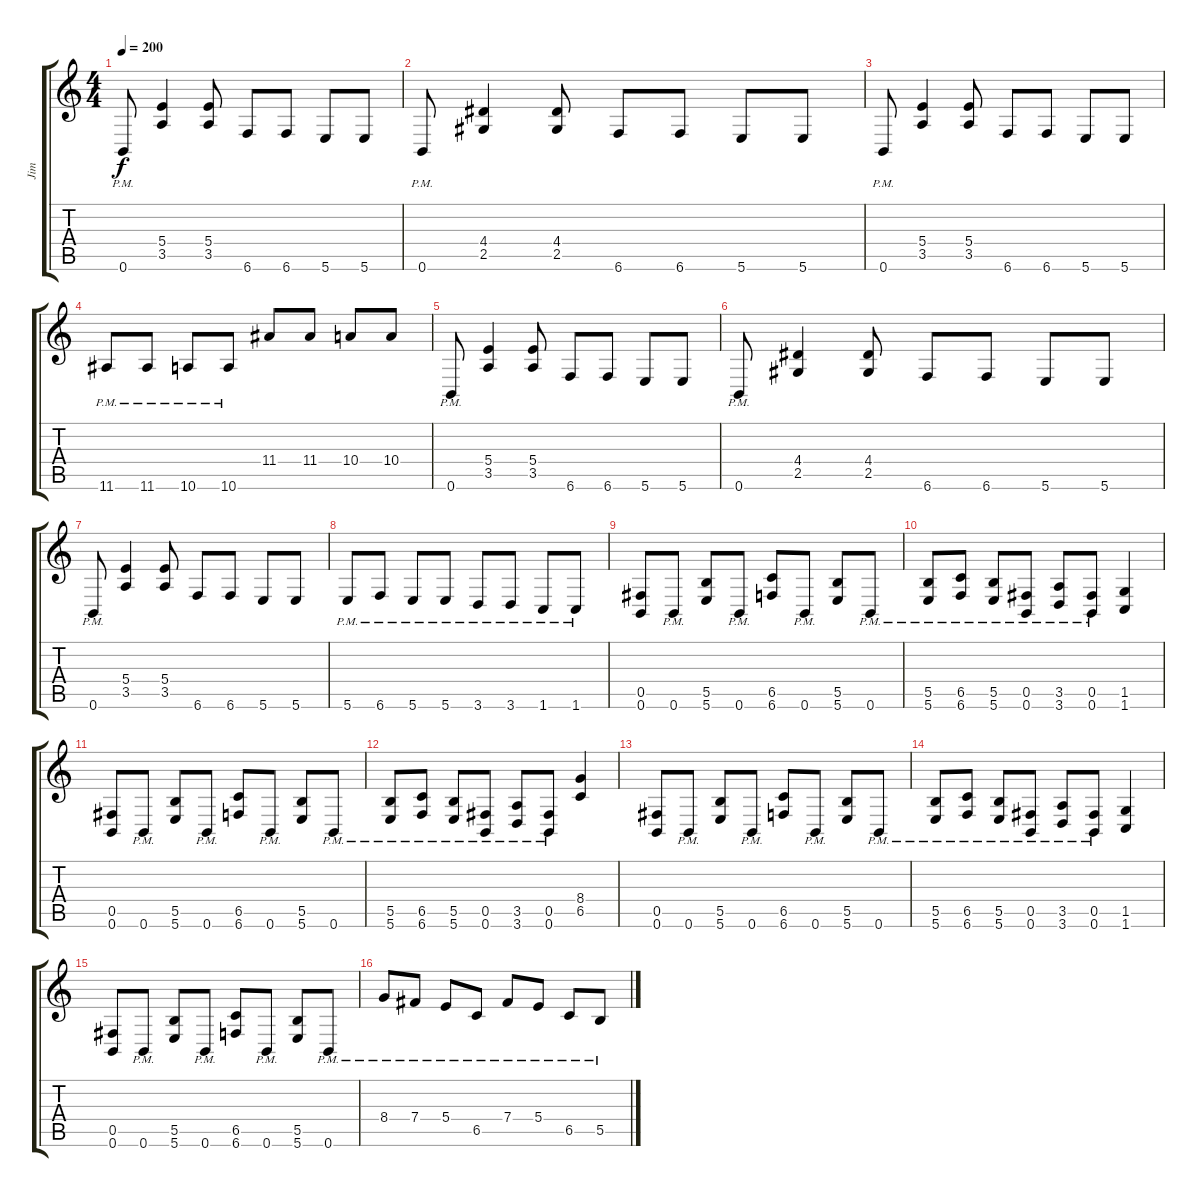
\track ("Jim" "Jim") {instrument distortionguitar}
\staff {score tabs}
\tuning (Db4 Ab3 E3 B2 Gb2 B1) {hide}
\ts (4 4)
\tempo 200
\clef g2
\ks c
0.6{pm}.8{dy f} (5.4 3.5).4 (5.4 3.5).8 6.6.8 6.6.8 5.6.8 5.6.8 |
0.6{pm}.8 (4.4 2.5).4 (4.4 2.5).8 6.6.8 6.6.8 5.6.8 5.6.8 |
0.6{pm}.8 (5.4 3.5).4 (5.4 3.5).8 6.6.8 6.6.8 5.6.8 5.6.8 |
11.6{pm}.8 11.6{pm}.8 10.6{pm}.8 10.6{pm}.8 11.4.8 11.4.8 10.4.8 10.4.8 |
0.6{pm}.8 (5.4 3.5).4 (5.4 3.5).8 6.6.8 6.6.8 5.6.8 5.6.8 |
0.6{pm}.8 (4.4 2.5).4 (4.4 2.5).8 6.6.8 6.6.8 5.6.8 5.6.8 |
0.6{pm}.8 (5.4 3.5).4 (5.4 3.5).8 6.6.8 6.6.8 5.6.8 5.6.8 |
5.6{pm}.8 6.6{pm}.8 5.6{pm}.8 5.6{pm}.8 3.6{pm}.8 3.6{pm}.8 1.6{pm}.8 1.6{pm}.8 |
(0.5 0.6).8 0.6{pm}.8 (5.5 5.6).8 0.6{pm}.8 (6.5 6.6).8 0.6{pm}.8 (5.5 5.6).8 0.6{pm}.8 |
(5.5{pm} 5.6{pm}).8 (6.5{pm} 6.6{pm}).8 (5.5{pm} 5.6{pm}).8 (0.5{pm} 0.6{pm}).8 (3.5{pm} 3.6{pm}).8 (0.5{pm} 0.6{pm}).8 (1.5 1.6).4 |
(0.5 0.6).8 0.6{pm}.8 (5.5 5.6).8 0.6{pm}.8 (6.5 6.6).8 0.6{pm}.8 (5.5 5.6).8 0.6{pm}.8 |
(5.5{pm} 5.6{pm}).8 (6.5{pm} 6.6{pm}).8 (5.5{pm} 5.6{pm}).8 (0.5{pm} 0.6{pm}).8 (3.5{pm} 3.6{pm}).8 (0.5{pm} 0.6{pm}).8 (8.4 6.5).4 |
(0.5 0.6).8 0.6{pm}.8 (5.5 5.6).8 0.6{pm}.8 (6.5 6.6).8 0.6{pm}.8 (5.5 5.6).8 0.6{pm}.8 |
(5.5{pm} 5.6{pm}).8 (6.5{pm} 6.6{pm}).8 (5.5{pm} 5.6{pm}).8 (0.5{pm} 0.6{pm}).8 (3.5{pm} 3.6{pm}).8 (0.5{pm} 0.6{pm}).8 (1.5 1.6).4 |
(0.5 0.6).8 0.6{pm}.8 (5.5 5.6).8 0.6{pm}.8 (6.5 6.6).8 0.6{pm}.8 (5.5 5.6).8 0.6{pm}.8 |
8.4{pm}.8 7.4{pm}.8 5.4{pm}.8 6.5{pm}.8 7.4{pm}.8 5.4{pm}.8 6.5{pm}.8 5.5{pm}.8
